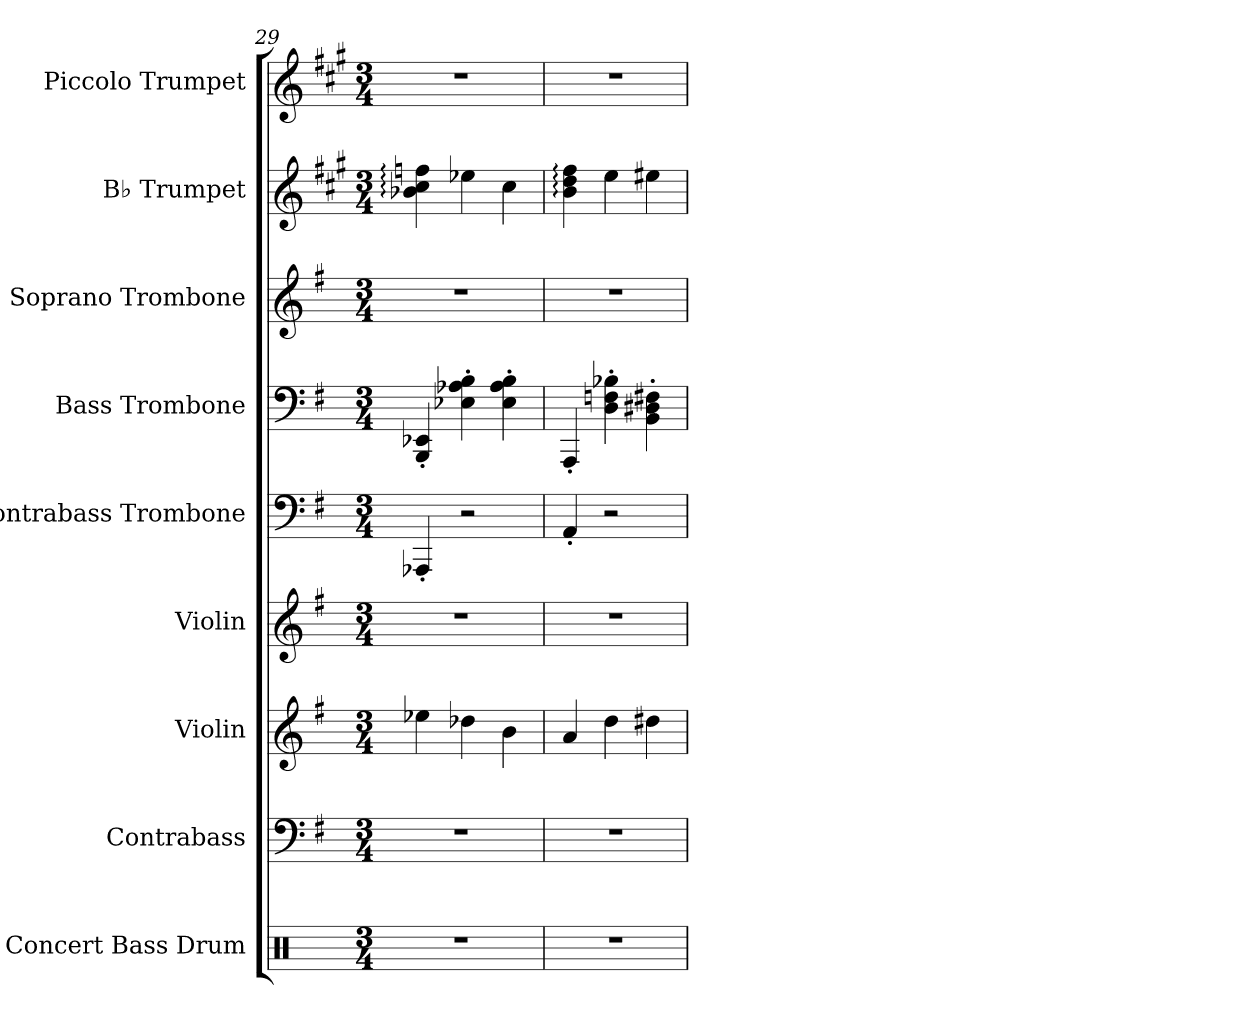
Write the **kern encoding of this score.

**kern	**kern	**kern	**kern	**kern	**kern	**kern	**kern	**kern
*part9	*part8	*part7	*part6	*part5	*part4	*part3	*part2	*part1
*staff9	*staff8	*staff7	*staff6	*staff5	*staff4	*staff3	*staff2	*staff1
*I"Concert Bass Drum	*I"Contrabass	*I"Violin	*I"Violin	*I"Contrabass Trombone	*I"Bass Trombone	*I"Soprano Trombone	*I"B♭ Trumpet	*I"Piccolo Trumpet
*I'Con. BD	*I'Cb.	*I'Vln.	*I'Vln.	*I'Cb. Tbn.	*I'B. Tbn.	*I'S. Tbn.	*I'B♭ Tpt.	*I'P. Tpt.
*clefX	*clefF4	*clefG2	*clefG2	*clefF4	*clefF4	*clefG2	*clefG2	*clefG2
*	*ITrd7c12	*	*	*	*	*	*ITrd1c2	*ITrd-6c-10
*k[]	*k[f#]	*k[f#]	*k[f#]	*k[f#]	*k[f#]	*k[f#]	*k[f#]	*k[f#]
*M3/4	*M3/4	*M3/4	*M3/4	*M3/4	*M3/4	*M3/4	*M3/4	*M3/4
=29	=29	=29	=29	=29	=29	=29	=29	=29
2.r	2.r	4ee-X\	2.r	4AAA-X'/	4BBB/' 4EE-X/'	2.r	4a-X\: 4b\: 4ee-X\:	2.r
.	.	4dd-X\	.	2r	4E-X\' 4A-X\' 4B\'	.	4dd-X\	.
.	.	4b\	.	.	4E-\' 4A-\' 4B\'	.	4b\	.
=30	=30	=30	=30	=30	=30	=30	=30	=30
2.r	2.r	4a/	2.r	4AA'/	4AAA'/	2.r	4a\: 4cc\: 4ee\:	2.r
.	.	4dd\	.	2r	4D\' 4Fn\' 4B-X\'	.	4dd\	.
.	.	4dd#X\	.	.	4BB\' 4D#X\' 4F#X\'	.	4dd#X\	.
=	=	=	=	=	=	=	=	=
*-	*-	*-	*-	*-	*-	*-	*-	*-
